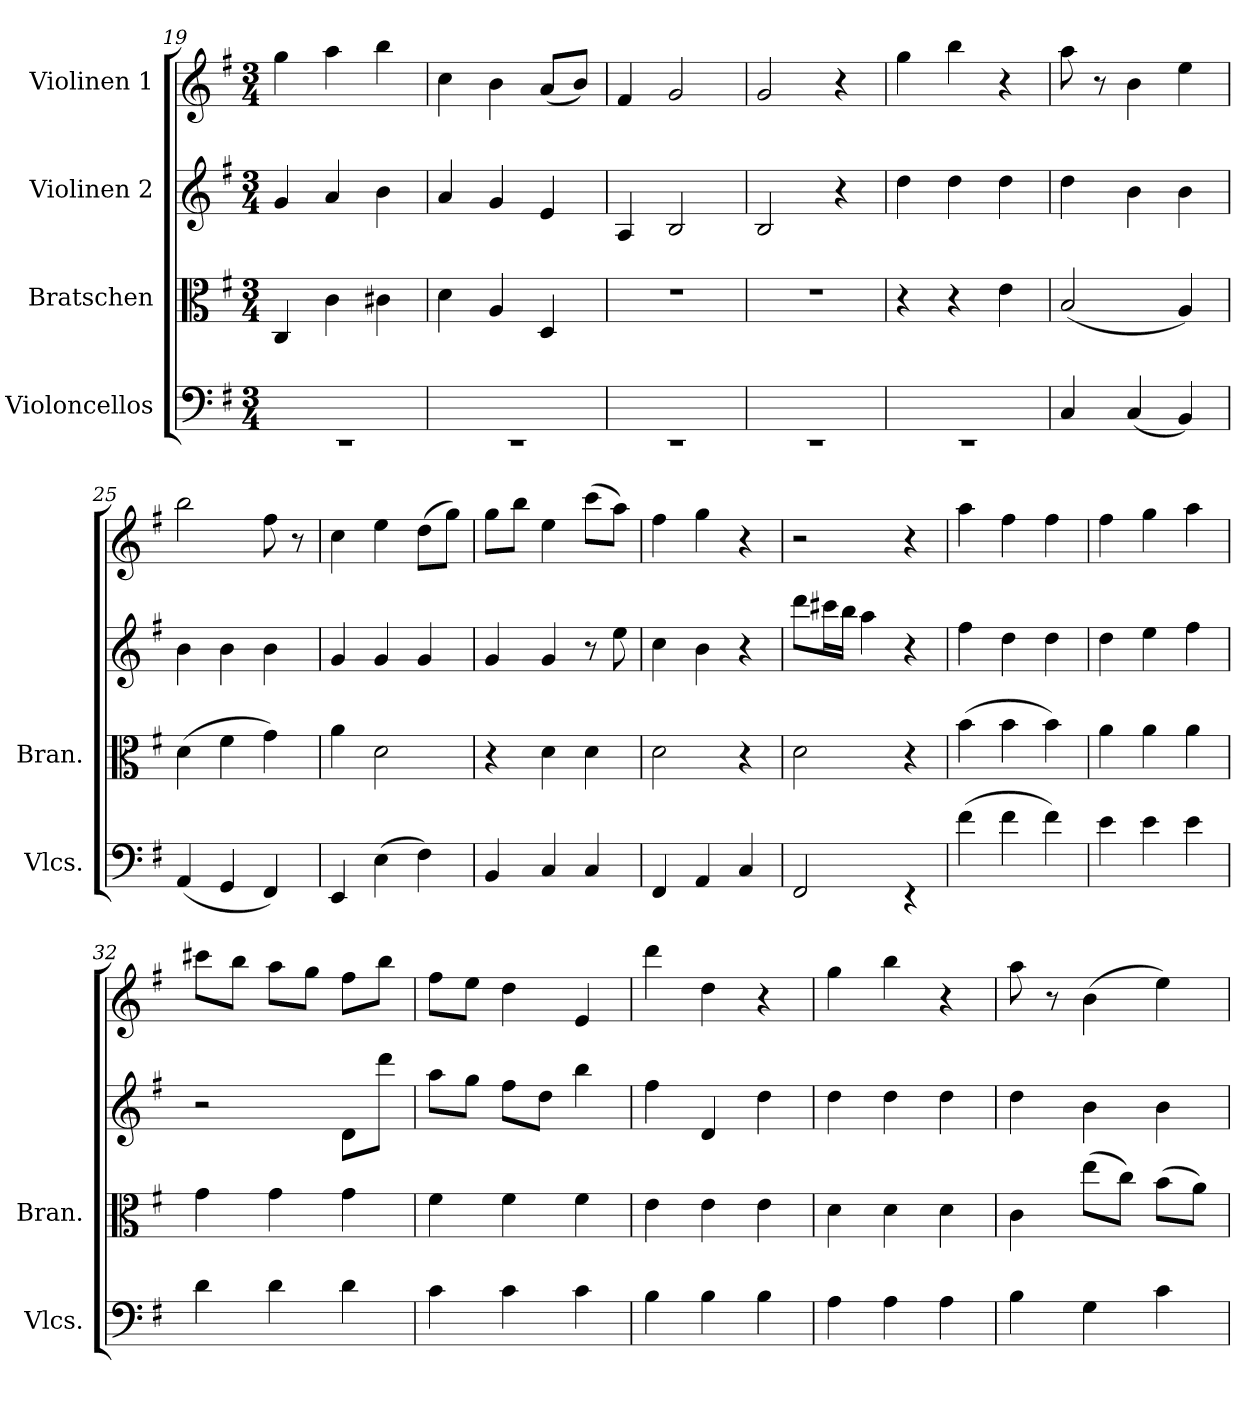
**kern	**kern	**kern	**kern
*part4	*part3	*part2	*part1
*staff4	*staff3	*staff2	*staff1
*I"Violoncellos	*I"Bratschen	*I"Violinen 2	*I"Violinen 1
*I'Vlcs.	*I'Bran.	*	*
!!LO:LB:g=z
*clefF4	*clefC3	*clefG2	*clefG2
*k[f#]	*k[f#]	*k[f#]	*k[f#]
*M3/4	*M3/4	*M3/4	*M3/4
=19	=19	=19	=19
2.rEE	4C/	4g/	4gg\
.	4c\	4a/	4aa\
.	4c#X\	4b\	4bb\
=20	=20	=20	=20
2.rEE	4d\	4a/	4cc\
.	4A/	4g/	4b\
.	4D/	4e/	(<8a/L
.	.	.	8b/J)
=21	=21	=21	=21
2.rEE	2.r	4A/	4f#/
.	.	2B/	2g/
=22	=22	=22	=22
2.rEE	2.r	2B/	2g/
.	.	4r	4r
=23	=23	=23	=23
2.rEE	4r	4dd\	4gg\
.	4r	4dd\	4bb\
.	4e\	4dd\	4r
=24	=24	=24	=24
4C/	(<2B/	4dd\	8aa\
.	.	.	8r
(<4C/	.	4b\	4b\
4BB/)	4A/)	4b\	4ee\
=25	=25	=25	=25
(<4AA/	(>4d\	4b\	2bb\
4GG/	4f#\	4b\	.
4FF#/)	4g\)	4b\	8ff#\
.	.	.	8r
=26	=26	=26	=26
4EE/	4a\	4g/	4cc\
(>4E\	2d\	4g/	4ee\
4F#\)	.	4g/	(>8dd\L
.	.	.	8gg\J)
=27	=27	=27	=27
4BB/	4r	4g/	8gg\L
.	.	.	8bb\J
4C/	4d\	4g/	4ee\
4C/	4d\	8r	(>8ccc\L
.	.	8ee\	8aa\J)
!!LO:PB:g=z
=28	=28	=28	=28
4FF#/	2d\	4cc\	4ff#\
4AA/	.	4b\	4gg\
4C/	4r	4r	4r
=29	=29	=29	=29
2FF#/	2d\	8ddd\L	2r
.	.	16ccc#X\L	.
.	.	16bb\JJ	.
.	.	4aa\	.
4rEE	4r	4r	4r
=30	=30	=30	=30
(>4f#\	(>4b\	4ff#\	4aa\
4f#\	4b\	4dd\	4ff#\
4f#\)	4b\)	4dd\	4ff#\
=31	=31	=31	=31
4e\	4a\	4dd\	4ff#\
4e\	4a\	4ee\	4gg\
4e\	4a\	4ff#\	4aa\
=32	=32	=32	=32
4d\	4g\	2r	8ccc#X\L
.	.	.	8bb\J
4d\	4g\	.	8aa\L
.	.	.	8gg\J
4d\	4g\	8d\L	8ff#\L
.	.	8ddd\J	8bb\J
=33	=33	=33	=33
4c\	4f#\	8aa\L	8ff#\L
.	.	8gg\J	8ee\J
4c\	4f#\	8ff#\L	4dd\
.	.	8dd\J	.
4c\	4f#\	4bb\	4e/
=34	=34	=34	=34
4B\	4e\	4ff#\	4ddd\
4B\	4e\	4d/	4dd\
4B\	4e\	4dd\	4r
=35	=35	=35	=35
4A\	4d\	4dd\	4gg\
4A\	4d\	4dd\	4bb\
4A\	4d\	4dd\	4r
!!LO:LB:g=z
=36	=36	=36	=36
4B\	4c\	4dd\	8aa\
.	.	.	8r
4G\	(>8ee\L	4b\	(>4b\
.	8cc\J)	.	.
4c\	(>8b\L	4b\	4ee\)
.	8a\J)	.	.
=	=	=	=
*-	*-	*-	*-
